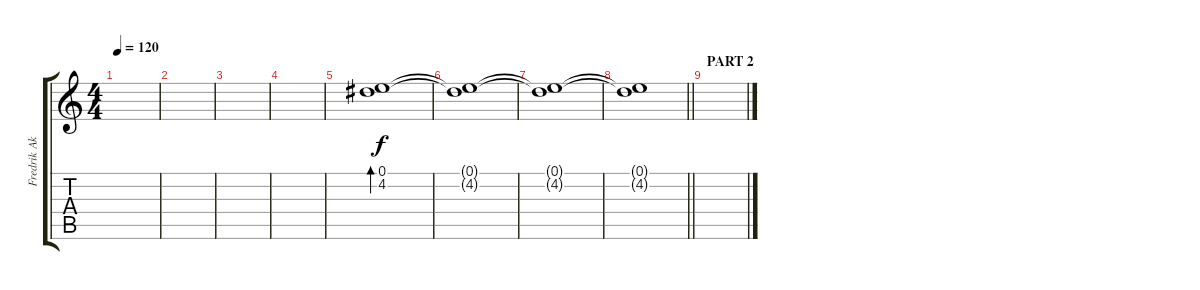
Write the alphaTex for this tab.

\track ("Fredrik Akesson - Electric Guitar 2" "Fredrik Ak") {instrument distortionguitar}
\staff {score tabs}
\tuning (E4 B3 G3 D3 A2 E2) {hide}
\ts (4 4)
\tempo 120
\clef g2
\ks c
|
|
|
|
(0.1 4.2).1{bd 480 volume 0} |
(0.1{t} 4.2{t}).1 |
(0.1{t} 4.2{t}).1 |
\barLineRight lightlight
(0.1{t} 4.2{t}).1 |
\section ("" "PART 2")
